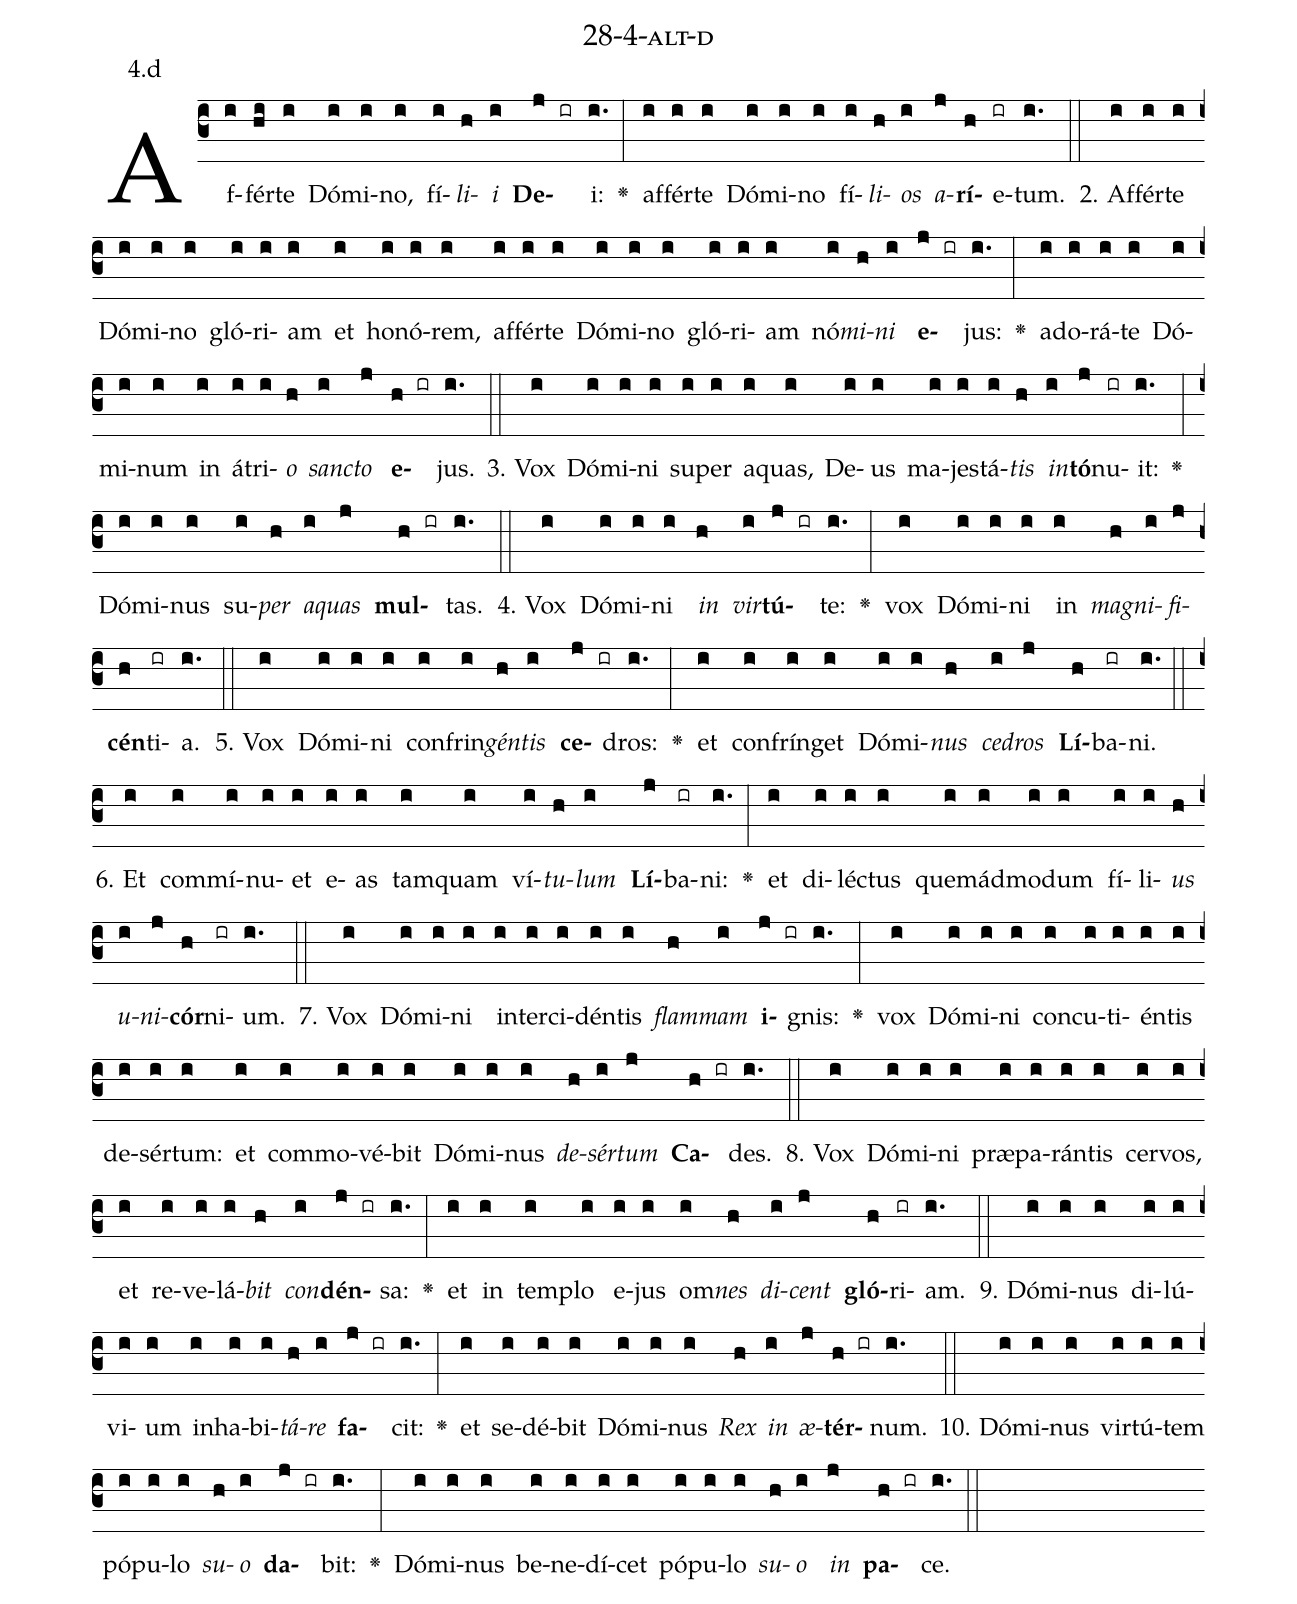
name: 28-4-alt-d;
annotation: 4.d;
%%
(c3)Af(i)fér(hi)te(i) Dó(i)mi(i)no,(i) fí(i)<i>li</i>(h)<i>i</i>(i) <b>De</b>(j ir)i:(i.) <v>\greheightstar</v>(:) af(i)fér(i)te(i) Dó(i)mi(i)no(i) fí(i)<i>li</i>(h)<i>os</i>(i) <i>a</i>(j)<b>rí</b>(h)e(ir)tum.(i.) (::)
2. Af(i)fér(i)te(i) Dó(i)mi(i)no(i) gló(i)ri(i)am(i) et(i) ho(i)nó(i)rem,(i) af(i)fér(i)te(i) Dó(i)mi(i)no(i) gló(i)ri(i)am(i) nó(i)<i>mi</i>(h)<i>ni</i>(i) <b>e</b>(j ir)jus:(i.) <v>\greheightstar</v>(:) ad(i)o(i)rá(i)te(i) Dó(i)mi(i)num(i) in(i) á(i)tri(i)<i>o</i>(h) <i>sanc</i>(i)<i>to</i>(j) <b>e</b>(h ir)jus.(i.) (::)
3. Vox(i) Dó(i)mi(i)ni(i) su(i)per(i) a(i)quas,(i) De(i)us(i) ma(i)jes(i)tá(i)<i>tis</i>(h) <i>in</i>(i)<b>tó</b>(j)nu(ir)it:(i.) <v>\greheightstar</v>(:) Dó(i)mi(i)nus(i) su(i)<i>per</i>(h) <i>a</i>(i)<i>quas</i>(j) <b>mul</b>(h ir)tas.(i.) (::)
4. Vox(i) Dó(i)mi(i)ni(i) <i>in</i>(h) <i>vir</i>(i)<b>tú</b>(j ir)te:(i.) <v>\greheightstar</v>(:) vox(i) Dó(i)mi(i)ni(i) in(i) <i>ma</i>(h)<i>gni</i>(i)<i>fi</i>(j)<b>cén</b>(h)ti(ir)a.(i.) (::)
5. Vox(i) Dó(i)mi(i)ni(i) con(i)frin(i)<i>gén</i>(h)<i>tis</i>(i) <b>ce</b>(j ir)dros:(i.) <v>\greheightstar</v>(:) et(i) con(i)frín(i)get(i) Dó(i)mi(i)<i>nus</i>(h) <i>ce</i>(i)<i>dros</i>(j) <b>Lí</b>(h)ba(ir)ni.(i.) (::)
6. Et(i) com(i)mí(i)nu(i)et(i) e(i)as(i) tam(i)quam(i) ví(i)<i>tu</i>(h)<i>lum</i>(i) <b>Lí</b>(j)ba(ir)ni:(i.) <v>\greheightstar</v>(:) et(i) di(i)léc(i)tus(i) quem(i)ád(i)mo(i)dum(i) fí(i)li(i)<i>us</i>(h) <i>u</i>(i)<i>ni</i>(j)<b>cór</b>(h)ni(ir)um.(i.) (::)
7. Vox(i) Dó(i)mi(i)ni(i) in(i)ter(i)ci(i)dén(i)tis(i) <i>flam</i>(h)<i>mam</i>(i) <b>i</b>(j ir)gnis:(i.) <v>\greheightstar</v>(:) vox(i) Dó(i)mi(i)ni(i) con(i)cu(i)ti(i)én(i)tis(i) de(i)sér(i)tum:(i) et(i) com(i)mo(i)vé(i)bit(i) Dó(i)mi(i)nus(i) <i>de</i>(h)<i>sér</i>(i)<i>tum</i>(j) <b>Ca</b>(h ir)des.(i.) (::)
8. Vox(i) Dó(i)mi(i)ni(i) præ(i)pa(i)rán(i)tis(i) cer(i)vos,(i) et(i) re(i)ve(i)lá(i)<i>bit</i>(h) <i>con</i>(i)<b>dén</b>(j ir)sa:(i.) <v>\greheightstar</v>(:) et(i) in(i) tem(i)plo(i) e(i)jus(i) om(i)<i>nes</i>(h) <i>di</i>(i)<i>cent</i>(j) <b>gló</b>(h)ri(ir)am.(i.) (::)
9. Dó(i)mi(i)nus(i) di(i)lú(i)vi(i)um(i) in(i)ha(i)bi(i)<i>tá</i>(h)<i>re</i>(i) <b>fa</b>(j ir)cit:(i.) <v>\greheightstar</v>(:) et(i) se(i)dé(i)bit(i) Dó(i)mi(i)nus(i) <i>Rex</i>(h) <i>in</i>(i) <i>æ</i>(j)<b>tér</b>(h ir)num.(i.) (::)
10. Dó(i)mi(i)nus(i) vir(i)tú(i)tem(i) pó(i)pu(i)lo(i) <i>su</i>(h)<i>o</i>(i) <b>da</b>(j ir)bit:(i.) <v>\greheightstar</v>(:) Dó(i)mi(i)nus(i) be(i)ne(i)dí(i)cet(i) pó(i)pu(i)lo(i) <i>su</i>(h)<i>o</i>(i) <i>in</i>(j) <b>pa</b>(h ir)ce.(i.) (::)
